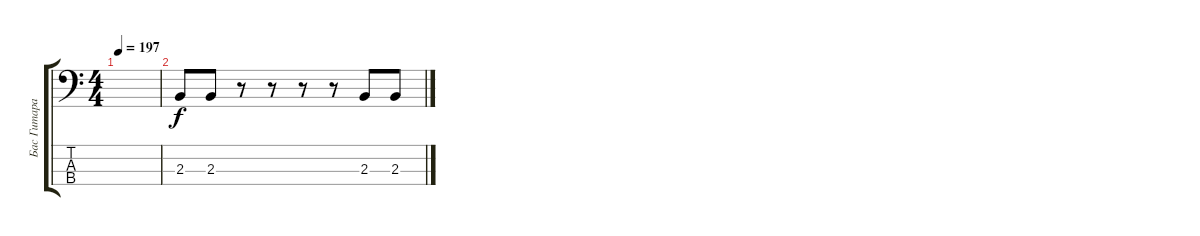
\track ("Бас Гитара (Cone)" "Бас Гитара") {instrument electricbassfinger}
\staff {score tabs}
\tuning (G2 D2 A1 E1) {hide}
\ts (4 4)
\tempo 197
\clef f4
\ks c
|
2.3.8 2.3.8 r.8 r.8 r.8 r.8 2.3.8 2.3.8
